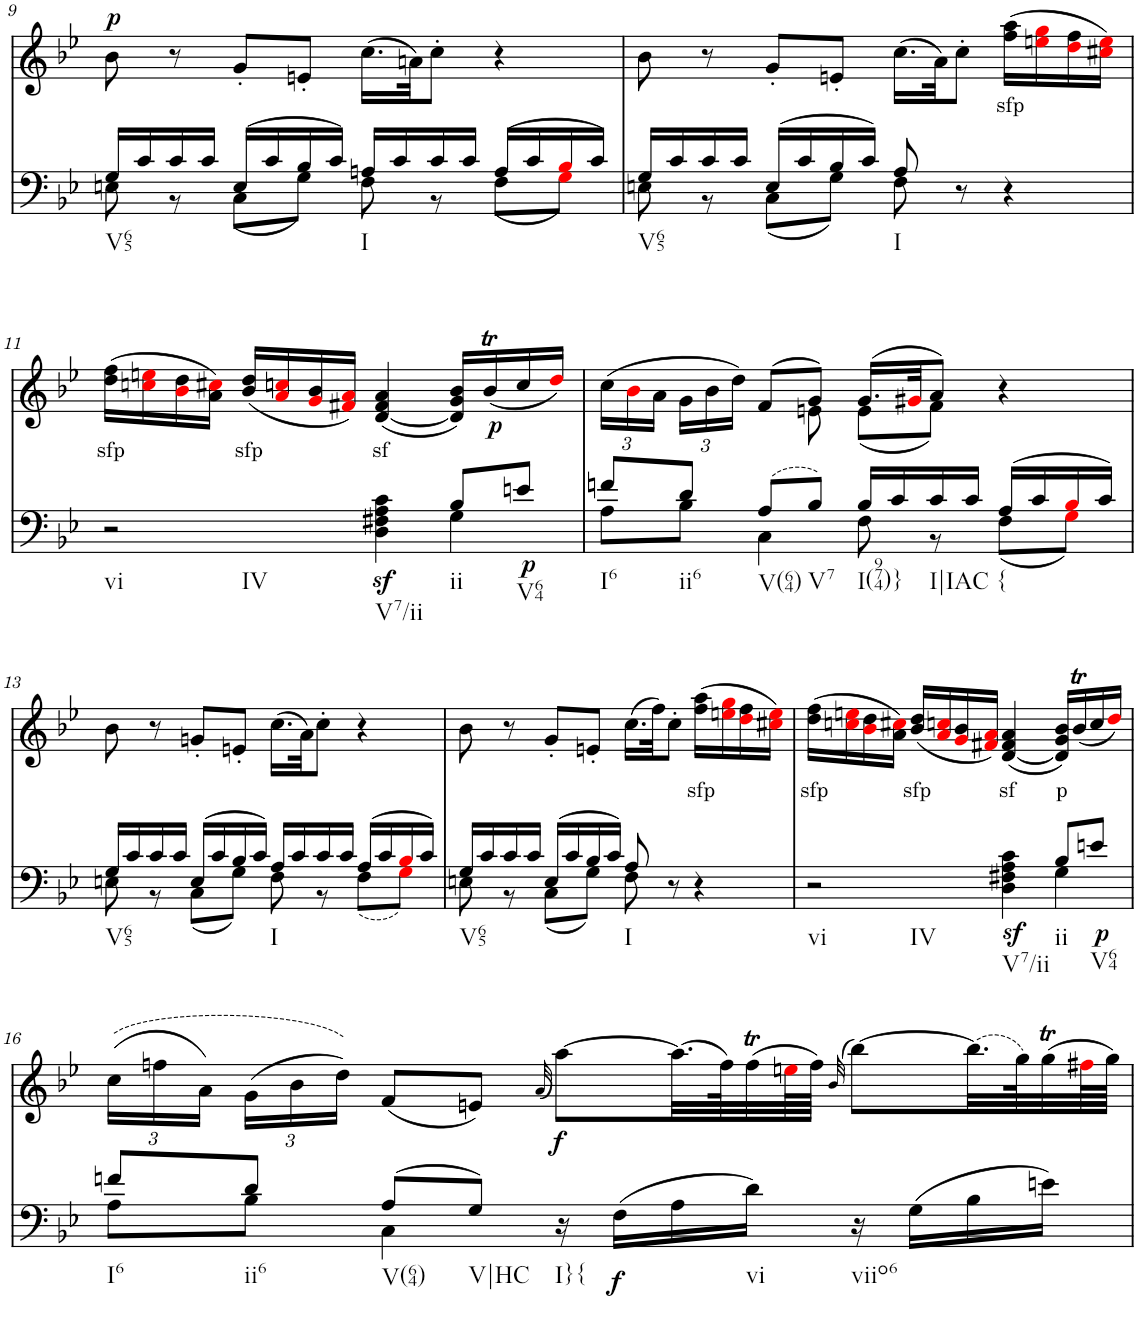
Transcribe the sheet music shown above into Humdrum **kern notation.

**kern	**dynam	**kern	**text	**dynam
*part2	*part2	*part1	*part1	*part1
*staff2	*staff2	*staff1	*staff1	*staff1
*I"Piano	*	*I"Piano	*	*
*I'Pno	*	*I'Pno	*	*
!!LO:PB:g=z
*clefF4	*	*clefG2	*	*
*k[b-e-]	*	*k[b-e-]	*	*
*B-:	*	*B-:	*	*
*M4/4	*	*M4/4	*	*
=9	=9	=9	=9	=9
*^	*	*	*	*
!LO:TX:b:t=V65	!	!	!	!	!
!	!	!	!	!	!LO:DY:a
16G/LL	8En\	.	8b-\	.	p
16c/	.	.	.	.	.
16c/	8r	.	8r	.	.
16c/JJ	.	.	.	.	.
(16E/LL	(8C\L	.	8g'/L	.	.
16c/	.	.	.	.	.
16B-/	8G\J)	.	8en'/J	.	.
16c/JJ)	.	.	.	.	.
!LO:TX:b:t=I	!	!	!	!	!
16An/LL	8F\	.	(16.cc\LL	.	.
16c/	.	.	.	.	.
.	.	.	32an\JK)	.	.
16c/	8r	.	8cc'\J	.	.
16c/JJ	.	.	.	.	.
(16A/LL	(8F\L	.	4r	.	.
16c/	.	.	.	.	.
16B-i/	8Gi\J)	.	.	.	.
16c/JJ)	.	.	.	.	.
=10	=10	=10	=10	=10	=10
!LO:TX:b:t=V65	!	!	!	!	!
16G/LL	8En\	.	8b-\	.	.
16c/	.	.	.	.	.
16c/	8r	.	8r	.	.
16c/JJ	.	.	.	.	.
(16E/LL	(8C\L	.	8g'/L	.	.
16c/	.	.	.	.	.
16B-/	8G\J)	.	8en'/J	.	.
16c/JJ)	.	.	.	.	.
!LO:TX:b:t=I	!	!	!	!	!
8A/	8F\	.	(16.cc\LL	.	.
.	.	.	32a\JK)	.	.
8r	4.ryy	.	8cc'\J	.	.
!	!	!	!	!LO:LY:b	!
4r	.	.	(16ff\ 16aa\LL	sfp	.
.	.	.	16eeni\ 16ggi\	.	.
.	.	.	16ddi\ 16ff\	.	.
.	.	.	16cc#Xi\ 16eei\JJ)	.	.
!!LO:LB:g=z
=11	=11	=11	=11	=11	=11
!LO:TX:b:t=vi	!	!	!	!	!
!LO:TX:b:t=IV	!	!	!	!	!
!	!	!	!	!LO:LY:b	!
2r	2.ryy	.	(16dd\ 16ff\LL	sfp	.
.	.	.	16ccni\ 16eeni\	.	.
.	.	.	16b-i\ 16dd\	.	.
.	.	.	16a\ 16cc#Xi\JJ)	.	.
!	!	!	!	!LO:LY:b	!
.	.	.	(16b-/ 16dd/LL	sfp	.
.	.	.	16ai/ 16ccni/	.	.
.	.	.	16gi/ 16b-/	.	.
.	.	.	16f#Xi/ 16ai/JJ)	.	.
!LO:TX:b:t=V7/ii	!	!	!	!	!
!	!	!LO:DY:b	!	!LO:LY:b	!
4D\ 4F#X\ 4A\ 4c\	.	sf	([4d/ 4f#/ 4a/	sf	.
!LO:TX:b:t=ii	!	!	!	!	!
8B-/L	4G\	.	16d/] 16g/ 16b-/LL)	.	.
!	!	!	!	!	!LO:DY:b
.	.	.	(16b-T/	.	p
!LO:TX:b:t=V64	!	!	!	!	!
!	!	!LO:DY:b	!	!	!
8en/J	.	p	16cc/	.	.
.	.	.	16ddi/JJ)	.	.
=12	=12	=12	=12	=12	=12
*	*	*	*Xbrackettup	*	*
*	*	*	*^	*	*
!LO:TX:b:t=I6	!	!	!	!	!	!
8fn/L	8A\L	.	(>24cc\LL	4.ryy	.	.
.	.	.	24b-i\	.	.	.
.	.	.	24a\JJ	.	.	.
!LO:TX:b:t=ii6	!	!	!	!	!	!
8d/J	8B-\J	.	24g\LL	.	.	.
.	.	.	24b-\	.	.	.
.	.	.	24dd\JJ)	.	.	.
!LO:TX:b:t=V(64)	!	!	!	!	!	!
(8A/L	4C\	.	(8f/L	.	.	.
!LO:TX:b:t=V7	!	!	!	!	!	!
8B-/J)	.	.	8g/J)	8en\	.	.
!LO:TX:b:t=I(974)}	!	!	!	!	!	!
16B-/LL	8F\	.	(16.g/LL	(8e\L	.	.
16c/	.	.	.	.	.	.
.	.	.	32g#Xi/JK	.	.	.
!LO:TX:b:t=I|IAC	!	!	!	!	!	!
16c/	8r	.	8a/J)	8f\J)	.	.
16c/JJ	.	.	.	.	.	.
!LO:TX:b:t={	!	!	!	!	!	!
(16A/LL	(8F\L	.	4r	4ryy	.	.
16c/	.	.	.	.	.	.
16B-i/	8Gi\J)	.	.	.	.	.
16c/JJ)	.	.	.	.	.	.
*	*	*	*v	*v	*	*
!!LO:LB:g=z
=13	=13	=13	=13	=13	=13
!LO:TX:b:t=V65	!	!	!	!	!
16G/LL	8En\	.	8b-\	.	.
16c/	.	.	.	.	.
16c/	8r	.	8r	.	.
16c/JJ	.	.	.	.	.
(16E/LL	(8C\L	.	8gn'/L	.	.
16c/	.	.	.	.	.
16B-/	8G\J)	.	8en'/J	.	.
16c/JJ)	.	.	.	.	.
!LO:TX:b:t=I	!	!	!	!	!
16A/LL	8F\	.	(16.cc\LL	.	.
16c/	.	.	.	.	.
.	.	.	32a\JK)	.	.
16c/	8r	.	8cc'\J	.	.
16c/JJ	.	.	.	.	.
(16A/LL	(8F\L	.	4r	.	.
16c/	.	.	.	.	.
16B-i/	8Gi\J)	.	.	.	.
16c/JJ)	.	.	.	.	.
=14	=14	=14	=14	=14	=14
!LO:TX:b:t=V65	!	!	!	!	!
16G/LL	8En\	.	8b-\	.	.
16c/	.	.	.	.	.
16c/	8r	.	8r	.	.
16c/JJ	.	.	.	.	.
(16E/LL	(8C\L	.	8g'/L	.	.
16c/	.	.	.	.	.
16B-/	8G\J)	.	8en'/J	.	.
16c/JJ)	.	.	.	.	.
!LO:TX:b:t=I	!	!	!	!	!
8A/	8F\	.	(16.cc\LL	.	.
.	.	.	32ff\JK)	.	.
8r	4.ryy	.	8cc'\J	.	.
!	!	!	!	!LO:LY:b	!
4r	.	.	(16ff\ 16aa\LL	sfp	.
.	.	.	16eeni\ 16ggi\	.	.
.	.	.	16ddi\ 16ff\	.	.
.	.	.	16cc#Xi\ 16eei\JJ)	.	.
=15	=15	=15	=15	=15	=15
!LO:TX:b:t=vi	!	!	!	!	!
!LO:TX:b:t=IV	!	!	!	!	!
!	!	!	!	!LO:LY:b	!
2r	2.ryy	.	(16dd\ 16ff\LL	sfp	.
.	.	.	16ccni\ 16eeni\	.	.
.	.	.	16b-i\ 16dd\	.	.
.	.	.	16a\ 16cc#Xi\JJ)	.	.
!	!	!	!	!LO:LY:b	!
.	.	.	(16b-/ 16dd/LL	sfp	.
.	.	.	16ai/ 16ccni/	.	.
.	.	.	16gi/ 16b-/	.	.
.	.	.	16f#Xi/ 16ai/JJ)	.	.
!LO:TX:b:t=V7/ii	!	!	!	!	!
!	!	!LO:DY:b	!	!LO:LY:b	!
4D\ 4F#X\ 4A\ 4c\	.	sf	([4d/ 4f#/ 4a/	sf	.
!LO:TX:b:t=ii	!	!	!	!	!
!	!	!	!	!LO:LY:b	!
8B-/L	4G\	.	16d/] 16g/ 16b-/LL)	p	.
.	.	.	(16b-T/	.	.
!LO:TX:b:t=V64	!	!	!	!	!
!	!	!LO:DY:b	!	!	!
8en/J	.	p	16cc/	.	.
.	.	.	16ddi/JJ)	.	.
!!LO:LB:g=z
=16	=16	=16	=16	=16	=16
!LO:TX:b:t=I6	!	!	!	!	!
8fn/L	8A\L	.	((24cc\LL	.	.
.	.	.	24ffn\	.	.
.	.	.	24a\JJ)	.	.
!LO:TX:b:t=ii6	!	!	!	!	!
8d/J	8B-\J	.	(24g\LL	.	.
.	.	.	24b-\	.	.
.	.	.	24dd\JJ))	.	.
!LO:TX:b:t=V(64)	!	!	!	!	!
(8A/L	4C\	.	(8f/L	.	.
!LO:TX:b:t=V|HC	!	!	!	!	!
8G/J)	.	.	8en/J)	.	.
.	.	.	(32qa/	.	.
!LO:TX:b:t=I}{	!	!	!	!	!
!	!	!	!	!	!LO:DY:b
16r	2ryy	.	[8aa\L)	.	f
!	!	!LO:DY:b	!	!	!
(>16F\LL	.	f	.	.	.
16A\	.	.	(32.aa\LL]	.	.
.	.	.	64ff\K)	.	.
!LO:TX:b:t=vi	!	!	!	!	!
16d\JJ)	.	.	(32ffT\	.	.
.	.	.	64eeni\L	.	.
.	.	.	64ff\JJJJ)	.	.
.	.	.	(>32qb-/	.	.
!LO:TX:b:t=viio6	!	!	!	!	!
16r	.	.	[8bb-\L)	.	.
(>16G\LL	.	.	.	.	.
16B-\	.	.	(32.bb-\LL]	.	.
.	.	.	64gg\K)	.	.
16en\JJ)	.	.	(32ggT\	.	.
.	.	.	64ff#Xi\L	.	.
.	.	.	64gg\JJJJ)	.	.
*v	*v	*	*	*	*
=	=	=	=	=
*-	*-	*-	*-	*-
